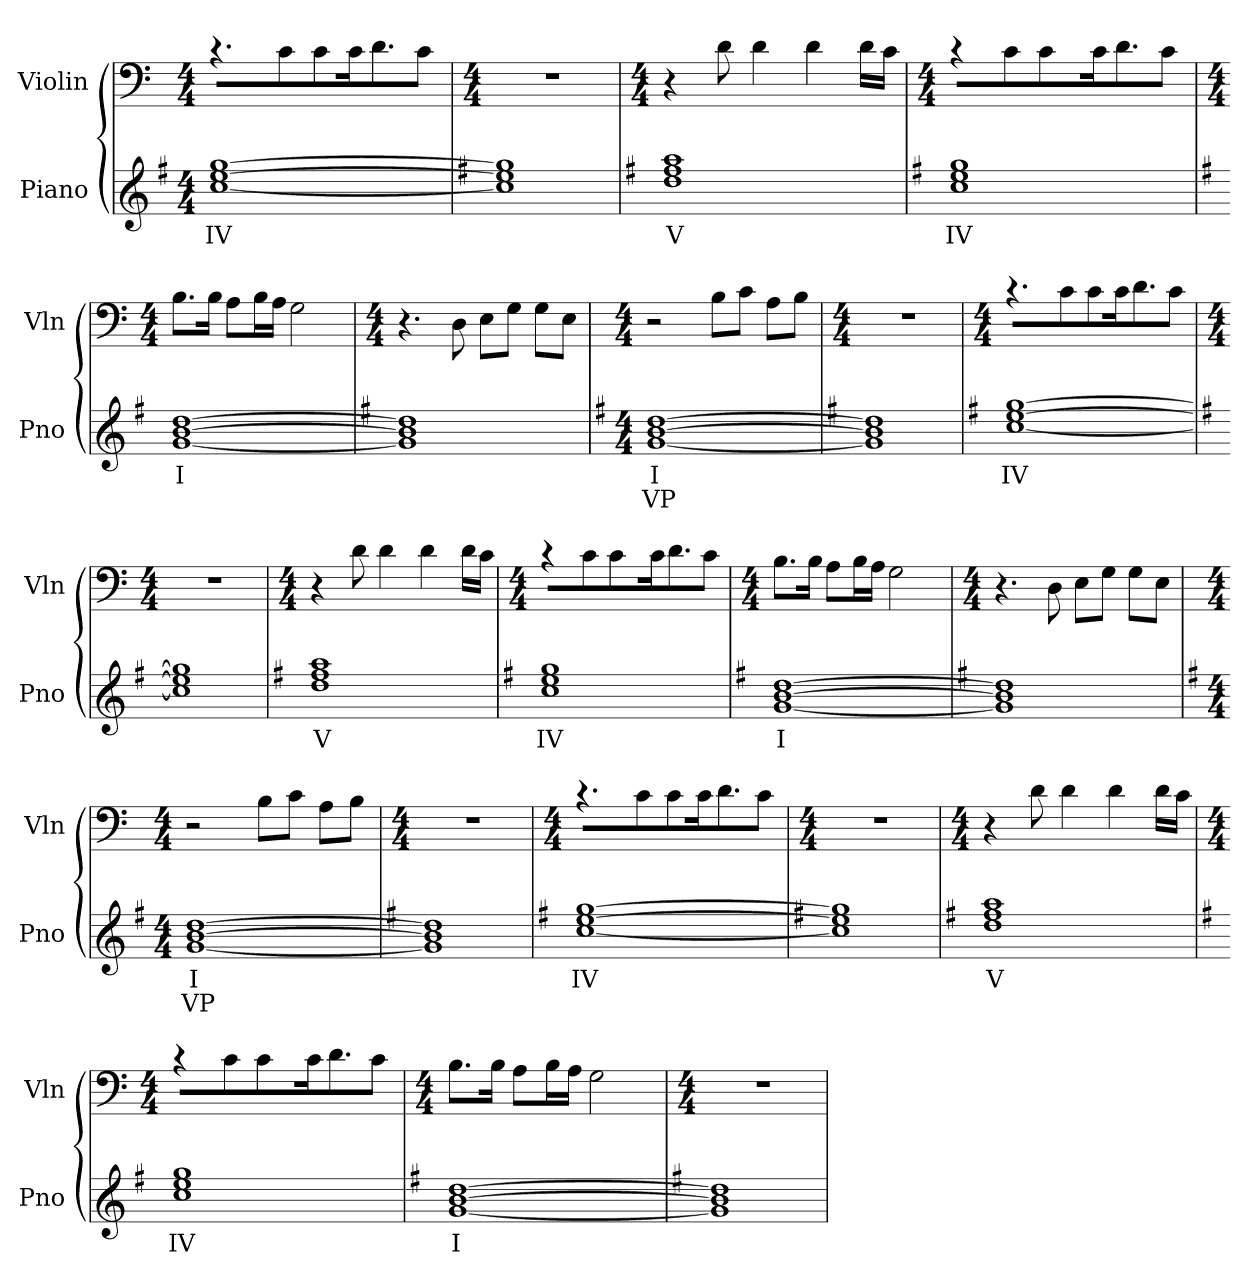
**kern	**text	**text	**kern
*part2	*part2	*part2	*part1
*staff2	*staff2	*staff2	*staff1
*I"Piano	*	*	*I"Violin
*I'Pno	*	*	*I'Vln
*k[f#]	*	*	*
*G:	*	*	*
*M4/4	*	*	*M4/4
=	=	=	=
[1cc [1ee [1gg	IV	.	4.r
.	.	.	8c
.	.	.	8cL
.	.	.	16cK
.	.	.	8.dJ
.	.	.	8cJ
=	=	=	=
*k[f#]	*	*	*
*G:	*	*	*
*	*	*	*M4/4
1cc] 1ee] 1gg]	.	.	1r
=	=	=	=
*k[f#]	*	*	*
*G:	*	*	*
*	*	*	*M4/4
1dd 1ff# 1aa	V	.	4r
.	.	.	8d
.	.	.	4d
.	.	.	4d
.	.	.	16dLL
.	.	.	16cJJ
=	=	=	=
*k[f#]	*	*	*
*G:	*	*	*
*	*	*	*M4/4
1cc 1ee 1gg	IV	.	4r
.	.	.	8c
.	.	.	4c
.	.	.	16cKL
.	.	.	8.dJ
.	.	.	8cJ
=	=	=	=
*k[f#]	*	*	*
*G:	*	*	*
*	*	*	*M4/4
[1g [1b [1dd	I	.	8.BL
.	.	.	16BJk
.	.	.	8AL
.	.	.	16BL
.	.	.	16AJJ
.	.	.	2G
=	=	=	=
*k[f#]	*	*	*
*G:	*	*	*
*	*	*	*M4/4
1g] 1b] 1dd]	.	.	4.r
.	.	.	8D
.	.	.	8EL
.	.	.	8GJ
.	.	.	8GL
.	.	.	8EJ
=	=	=	=
*k[f#]	*	*	*
*G:	*	*	*
*M4/4	*	*	*M4/4
[1g [1b [1dd	I	VP	2r
.	.	.	8BL
.	.	.	8cJ
.	.	.	8AL
.	.	.	8BJ
=	=	=	=
*k[f#]	*	*	*
*G:	*	*	*
*	*	*	*M4/4
1g] 1b] 1dd]	.	.	1r
=	=	=	=
*k[f#]	*	*	*
*G:	*	*	*
*	*	*	*M4/4
[1cc [1ee [1gg	IV	.	4.r
.	.	.	8c
.	.	.	8cL
.	.	.	16cK
.	.	.	8.dJ
.	.	.	8cJ
=	=	=	=
*k[f#]	*	*	*
*G:	*	*	*
*	*	*	*M4/4
1cc] 1ee] 1gg]	.	.	1r
=	=	=	=
*k[f#]	*	*	*
*G:	*	*	*
*	*	*	*M4/4
1dd 1ff# 1aa	V	.	4r
.	.	.	8d
.	.	.	4d
.	.	.	4d
.	.	.	16dLL
.	.	.	16cJJ
=	=	=	=
*k[f#]	*	*	*
*G:	*	*	*
*	*	*	*M4/4
1cc 1ee 1gg	IV	.	4r
.	.	.	8c
.	.	.	4c
.	.	.	16cKL
.	.	.	8.dJ
.	.	.	8cJ
=	=	=	=
*k[f#]	*	*	*
*G:	*	*	*
*	*	*	*M4/4
[1g [1b [1dd	I	.	8.BL
.	.	.	16BJk
.	.	.	8AL
.	.	.	16BL
.	.	.	16AJJ
.	.	.	2G
=	=	=	=
*k[f#]	*	*	*
*G:	*	*	*
*	*	*	*M4/4
1g] 1b] 1dd]	.	.	4.r
.	.	.	8D
.	.	.	8EL
.	.	.	8GJ
.	.	.	8GL
.	.	.	8EJ
=	=	=	=
*k[f#]	*	*	*
*G:	*	*	*
*M4/4	*	*	*M4/4
[1g [1b [1dd	I	VP	2r
.	.	.	8BL
.	.	.	8cJ
.	.	.	8AL
.	.	.	8BJ
=	=	=	=
*k[f#]	*	*	*
*G:	*	*	*
*	*	*	*M4/4
1g] 1b] 1dd]	.	.	1r
=	=	=	=
*k[f#]	*	*	*
*G:	*	*	*
*	*	*	*M4/4
[1cc [1ee [1gg	IV	.	4.r
.	.	.	8c
.	.	.	8cL
.	.	.	16cK
.	.	.	8.dJ
.	.	.	8cJ
=	=	=	=
*k[f#]	*	*	*
*G:	*	*	*
*	*	*	*M4/4
1cc] 1ee] 1gg]	.	.	1r
=	=	=	=
*k[f#]	*	*	*
*G:	*	*	*
*	*	*	*M4/4
1dd 1ff# 1aa	V	.	4r
.	.	.	8d
.	.	.	4d
.	.	.	4d
.	.	.	16dLL
.	.	.	16cJJ
=	=	=	=
*k[f#]	*	*	*
*G:	*	*	*
*	*	*	*M4/4
1cc 1ee 1gg	IV	.	4r
.	.	.	8c
.	.	.	4c
.	.	.	16cKL
.	.	.	8.dJ
.	.	.	8cJ
=	=	=	=
*k[f#]	*	*	*
*G:	*	*	*
*	*	*	*M4/4
[1g [1b [1dd	I	.	8.BL
.	.	.	16BJk
.	.	.	8AL
.	.	.	16BL
.	.	.	16AJJ
.	.	.	2G
=	=	=	=
*k[f#]	*	*	*
*G:	*	*	*
*	*	*	*M4/4
1g] 1b] 1dd]	.	.	1r
=	=	=	=
*-	*-	*-	*-
